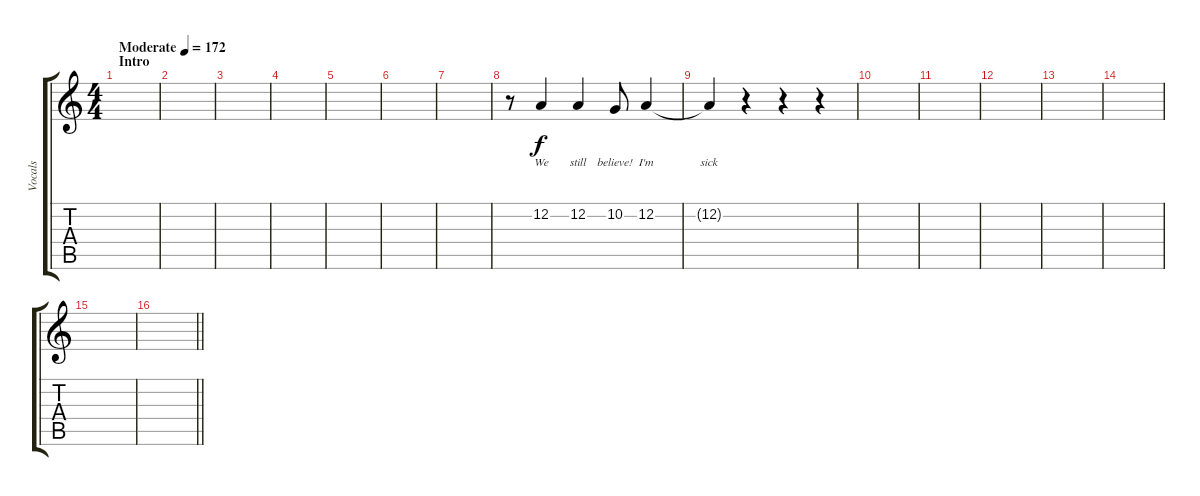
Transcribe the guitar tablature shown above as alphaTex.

\track ("Vocals" "Vocals") {instrument oboe}
\staff {score tabs}
\tuning (D4 A3 F3 C3 G2 D2) {hide}
\ts (4 4)
\section ("" "Intro")
\tempo (172 "Moderate")
\clef g2
\ks c
|
|
|
|
|
|
|
r.8 12.2.4{lyrics (0 "We") lyrics (1 "") lyrics (2 "") lyrics (3 "") lyrics (4 "")} 12.2.4{lyrics (0 "still") lyrics (1 "") lyrics (2 "") lyrics (3 "") lyrics (4 "")} 10.2.8{lyrics (0 "believe!") lyrics (1 "") lyrics (2 "") lyrics (3 "") lyrics (4 "")} 12.2.4{lyrics (0 "I'm") lyrics (1 "") lyrics (2 "") lyrics (3 "") lyrics (4 "")} |
12.2{t}.4{lyrics (0 "sick") lyrics (1 "") lyrics (2 "") lyrics (3 "") lyrics (4 "")} r.4 r.4 r.4 |
|
|
|
|
|
|
\barLineRight lightlight
